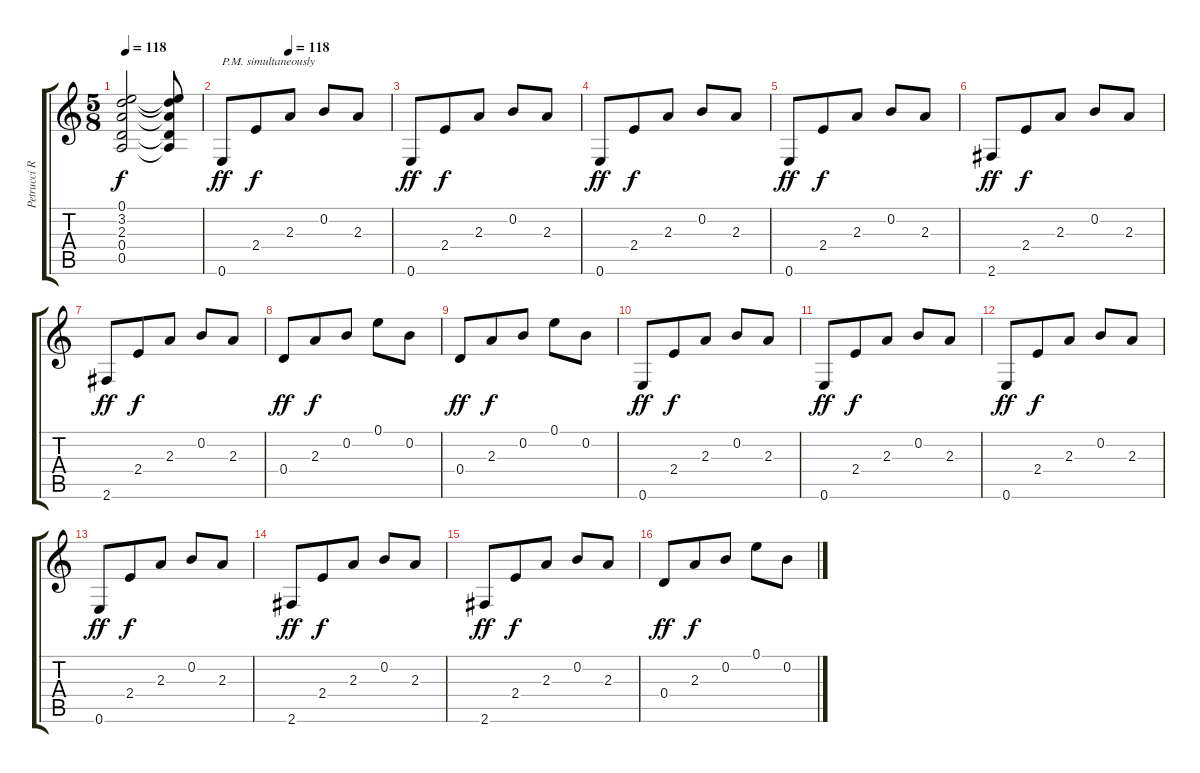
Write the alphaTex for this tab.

\track ("Petrucci Rhy." "Petrucci R") {instrument distortionguitar}
\staff {score tabs}
\tuning (E4 B3 G3 D3 A2 E2) {hide}
\ts (5 8)
\tempo 118
\clef g2
\ks c
(0.1{t} 3.2{t} 2.3{t} 0.4{t} 0.5{t}).2{dy f} (0.1{t} 3.2{t} 2.3{t} 0.4{t} 0.5{t}).8 |
\tempo (118 0.4)
0.6.8{txt "P.M. simultaneously" dy ff} 2.4.8{dy f} 2.3.8 0.2.8 2.3.8 |
0.6.8{dy ff} 2.4.8{dy f} 2.3.8 0.2.8 2.3.8 |
0.6.8{dy ff} 2.4.8{dy f} 2.3.8 0.2.8 2.3.8 |
0.6.8{dy ff} 2.4.8{dy f} 2.3.8 0.2.8 2.3.8 |
2.6.8{dy ff} 2.4.8{dy f} 2.3.8 0.2.8 2.3.8 |
2.6.8{dy ff} 2.4.8{dy f} 2.3.8 0.2.8 2.3.8 |
0.4.8{dy ff} 2.3.8{dy f} 0.2.8 0.1.8 0.2.8 |
0.4.8{dy ff} 2.3.8{dy f} 0.2.8 0.1.8 0.2.8 |
0.6.8{dy ff} 2.4.8{dy f} 2.3.8 0.2.8 2.3.8 |
0.6.8{dy ff} 2.4.8{dy f} 2.3.8 0.2.8 2.3.8 |
0.6.8{dy ff} 2.4.8{dy f} 2.3.8 0.2.8 2.3.8 |
0.6.8{dy ff} 2.4.8{dy f} 2.3.8 0.2.8 2.3.8 |
2.6.8{dy ff} 2.4.8{dy f} 2.3.8 0.2.8 2.3.8 |
2.6.8{dy ff} 2.4.8{dy f} 2.3.8 0.2.8 2.3.8 |
0.4.8{dy ff} 2.3.8{dy f} 0.2.8 0.1.8 0.2.8
